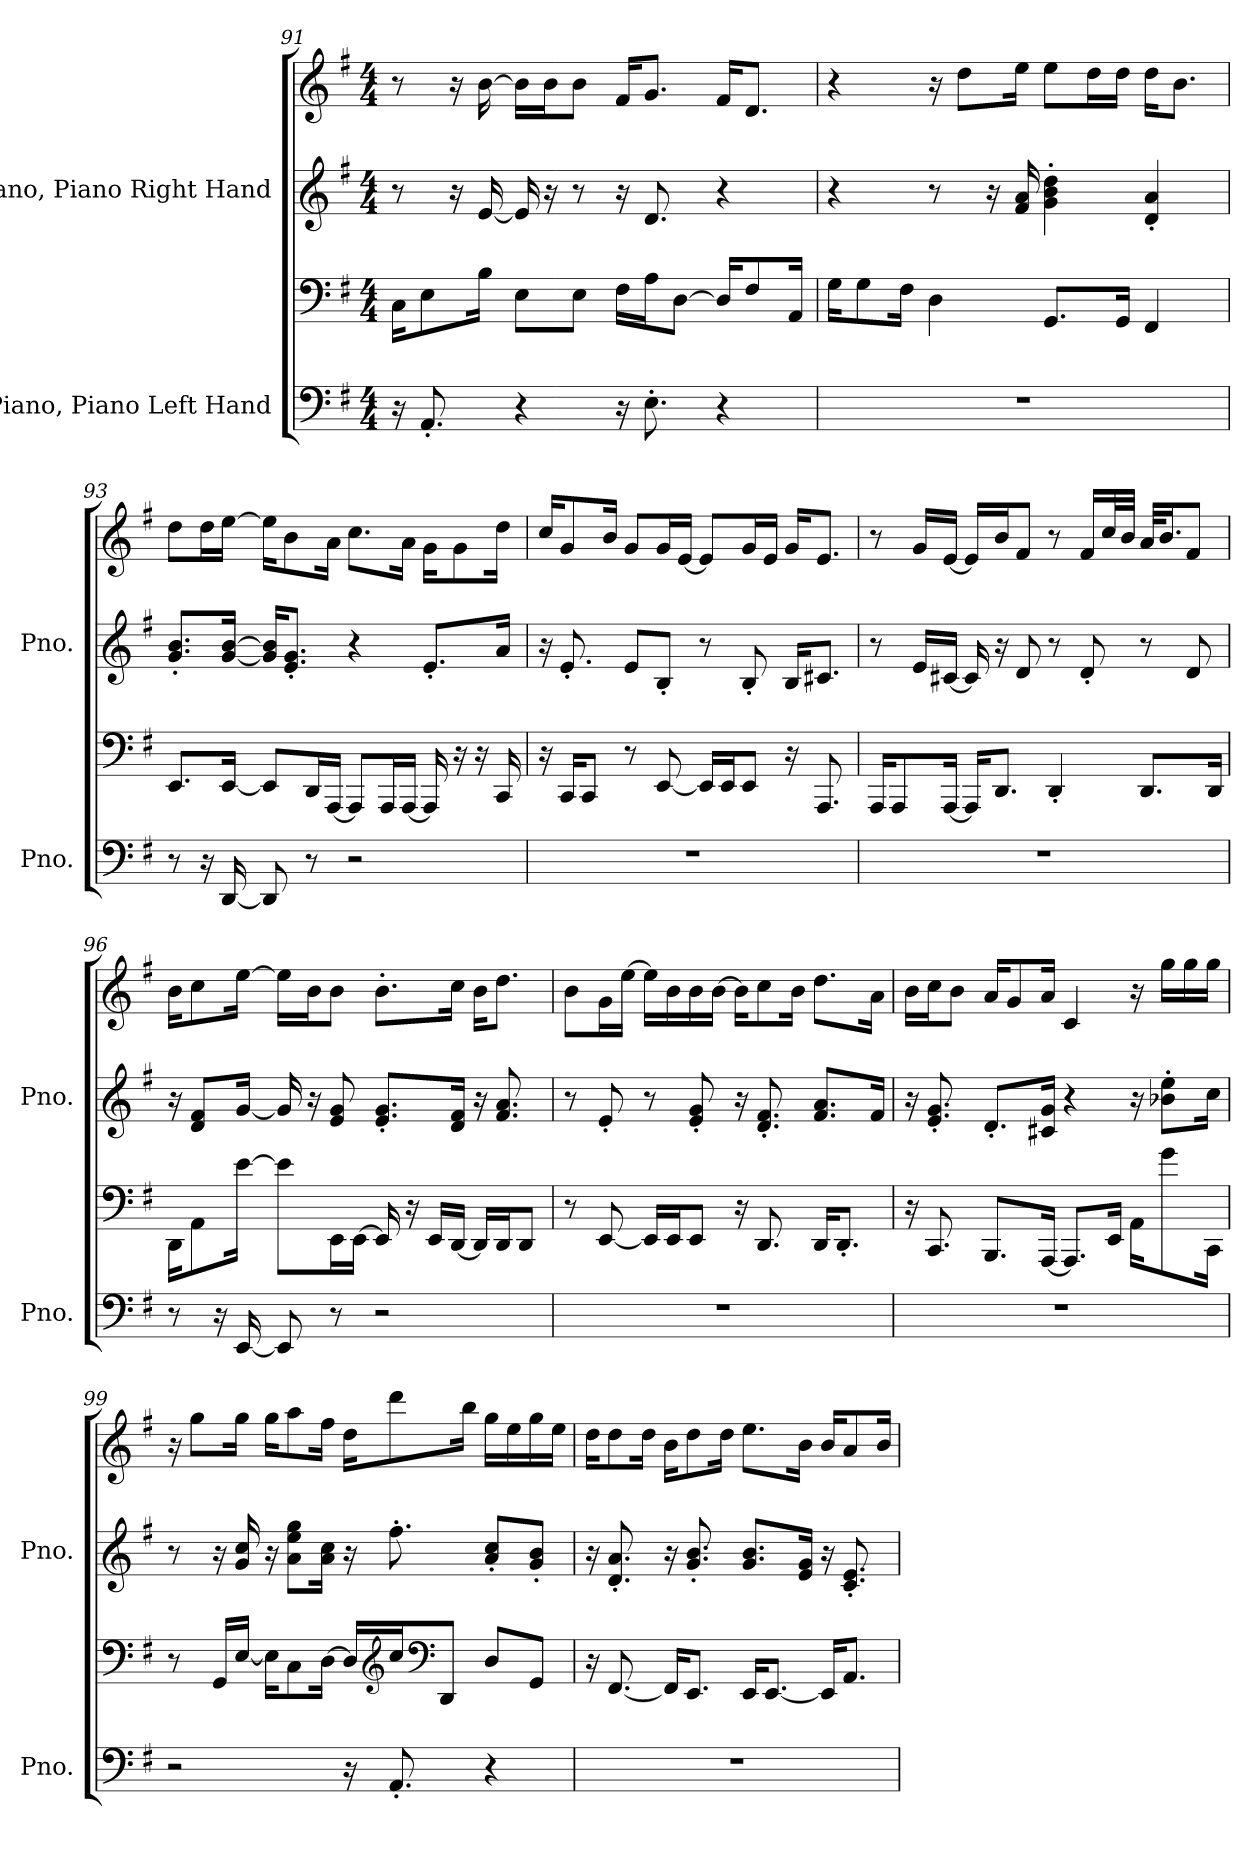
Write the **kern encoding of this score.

**kern	**kern	**kern	**kern
*part2	*part2	*part1	*part1
*staff4	*staff3	*staff2	*staff1
*I"Piano, Piano Left Hand	*	*I"Piano, Piano Right Hand	*
*I'Pno.	*	*I'Pno.	*
*clefF4	*clefF4	*clefG2	*clefG2
*k[f#]	*k[f#]	*k[f#]	*k[f#]
*M4/4	*M4/4	*M4/4	*M4/4
=91	=91	=91	=91
16r	16C\KL	8r	8r
8.AA'/	8E\	.	.
.	.	16r	16r
.	16B\Jk	[16e/	[16b\
4r	8E\L	16e/]	16b\LL]
.	.	16r	16b\J
.	8E\J	8r	8b\J
16r	16F#\LL	16r	16f#/KL
8.E'\	16A\J	8.d/	8.g/J
.	[8D\J	.	.
4r	16D/KL]	4r	16f#/KL
.	8F#/	.	8.d/J
.	16AA/Jk	.	.
!!LO:LB:g=z
=92	=92	=92	=92
1r	16G\KL	4r	4r
.	8G\	.	.
.	16F#\Jk	.	.
.	4D\	8r	16r
.	.	.	8dd\L
.	.	16r	.
.	.	16f#/ 16a/	16ee\Jk
.	8.GG/L	4g\' 4b\' 4dd\'	8ee\L
.	.	.	16dd\L
.	16GG/Jk	.	16dd\JJ
.	4FF#/	4d/' 4a/'	16dd\KL
.	.	.	8.b\J
=93	=93	=93	=93
8r	8.EE/L	8.g/' 8.b/'L	8dd\L
16r	.	.	16dd\L
[16DD/	[16EE/Jk	[16g/ [16b/Jk	[16ee\JJ
8DD/]	8EE/L]	16g/] 16b/]KL	16ee\KL]
.	.	8.e/' 8.g/'J	8b\
8r	16DD/L	.	.
.	[16AAA/JJ	.	16a\Jk
2r	8AAA/L]	4r	8.cc\L
.	16AAA/L	.	.
.	[16AAA/JJ	.	16a\Jk
.	16AAA/]	8.e'/L	16g\KL
.	16r	.	8g\
.	16r	.	.
.	16CC/	16a/Jk	16dd\Jk
!!LO:LB:g=z
=94	=94	=94	=94
1r	16r	16r	16cc/KL
.	16CC/KL	8.e'/	8g/
.	8CC/J	.	.
.	.	.	16b/Jk
.	8r	8e/L	8g/L
.	[8EE/	8B'/J	16g/L
.	.	.	[16e/JJ
.	16EE/LL]	8r	8e/L]
.	16EE/J	.	.
.	8EE/J	8B'/	16g/L
.	.	.	16e/JJ
.	16r	16B/KL	16g/KL
.	8.AAA/	8.c#X/J	8.e/J
=95	=95	=95	=95
1r	16AAA/KL	8r	8r
.	8AAA/	.	.
.	.	16e/LL	16g/LL
.	[16AAA/Jk	[16c#X/JJ	[16e/JJ
.	16AAA/KL]	16c#/]	16e/LL]
.	8.DD/J	16r	16b/J
.	.	8d/	8f#/J
.	4DD'/	8r	8r
.	.	8d'/	16f#/LL
.	.	.	32cc/L
.	.	.	32b/JJJ
.	8.DD/L	8r	32a/KLL
.	.	.	16.b/J
.	.	8d/	8f#/J
.	16DD/Jk	.	.
!!LO:PB:g=z
=96	=96	=96	=96
8r	16DD\KL	16r	16b\KL
.	8AA\	8d/ 8f#/L	8cc\
16r	.	.	.
[16EE/	[16e\Jk	[16g/Jk	[16ee\Jk
8EE/]	8e\L]	16g/]	16ee\LL]
.	.	16r	16b\J
8r	16EE\L	8e/ 8g/	8b\J
.	[16EE\JJ	.	.
2r	16EE/]	8.e/' 8.g/'L	8.b'\L
.	16r	.	.
.	16EE/LL	.	.
.	[16DD/JJ	16d/ 16f#/Jk	16cc\Jk
.	16DD/LL]	16r	16b\KL
.	16DD/J	8.f#/ 8.a/	8.dd\J
.	8DD/J	.	.
=97	=97	=97	=97
1r	8r	8r	8b\L
.	[8EE/	8e'/	16g\L
.	.	.	[16ee\JJ
.	16EE/LL]	8r	16ee\LL]
.	16EE/J	.	16b\
.	8EE/J	8e/' 8g/'	16b\
.	.	.	[16b\JJ
.	16r	16r	16b\KL]
.	8.DD/	8.d/' 8.f#/'	8cc\
.	.	.	16b\Jk
.	16DD/KL	8.f#/ 8.a/L	8.dd\L
.	8.DD'/J	.	.
.	.	16f#/Jk	16a\Jk
!!LO:LB:g=z
=98	=98	=98	=98
1r	16r	16r	16b\LL
.	8.CC/	8.e/' 8.g/'	16cc\J
.	.	.	8b\J
.	8.BBB/L	8.d'/L	16a/KL
.	.	.	8g/
.	[16AAA/Jk	16c#X/ 16g/Jk	16a/Jk
.	8.AAA/L]	4r	4c/
.	16EE/Jk	.	.
.	16AA\KL	16r	16r
.	8g\	8b-X\' 8ee\'L	16gg\LL
.	.	.	16gg\
.	16CC\Jk	16cc\Jk	16gg\JJ
=99	=99	=99	=99
2r	8r	8r	16r
.	.	.	8gg\L
.	16GG/LL	16r	.
.	[16E/JJ	16g/ 16cc/	16gg\Jk
.	16E\KL]	16r	16gg\KL
.	8C\	8a\ 8ee\ 8gg\L	8aa\
.	[16D\Jk	16a\ 16cc\Jk	16ff#\Jk
16r	16D/LL]	16r	16dd\KL
*	*clefG2	*	*
8.AA'/	16cc/J	8.ff#'\	8ddd\
*	*clefF4	*	*
.	8DD/J	.	.
.	.	.	16bb\Jk
4r	8D/L	8a/' 8cc/'L	16gg\LL
.	.	.	16ee\
.	8GG/J	8g/' 8b/'J	16gg\
.	.	.	16ee\JJ
!!LO:LB:g=z
=100	=100	=100	=100
1r	16r	16r	16dd\KL
.	[8.FF#/	8.d/' 8.a/'	8dd\
.	.	.	16dd\Jk
.	16FF#/KL]	16r	16b\KL
.	8.EE/J	8.g/' 8.b/'	8dd\
.	.	.	16dd\Jk
.	16EE/KL	8.g/ 8.b/L	8.ee\L
.	[8.EE/J	.	.
.	.	16e/ 16g/Jk	16b\Jk
.	16EE/KL]	16r	16b/KL
.	8.AA/J	8.c/' 8.e/'	8a/
.	.	.	16b/Jk
=	=	=	=
*-	*-	*-	*-
